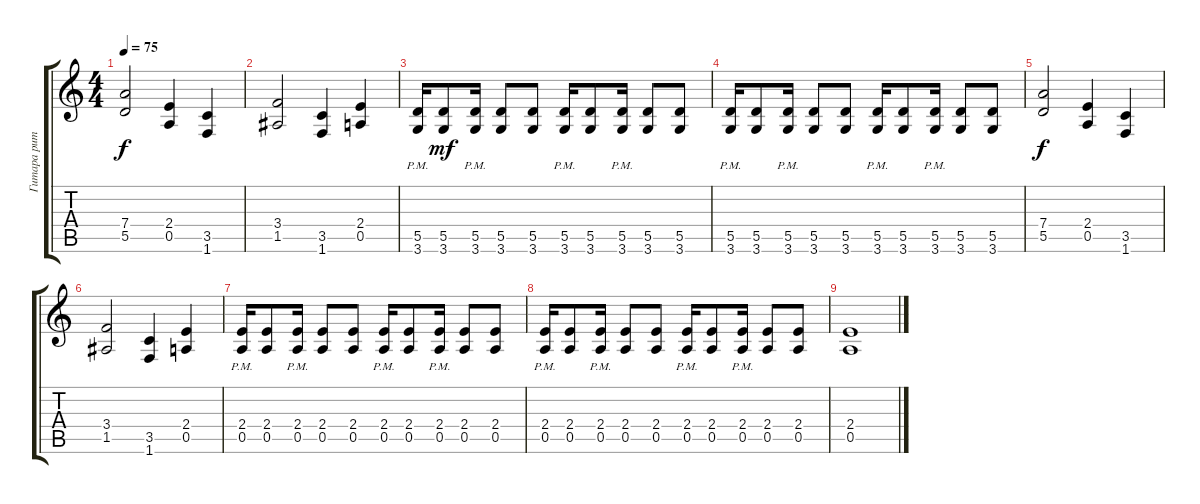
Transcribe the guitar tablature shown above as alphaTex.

\track ("Гитара ритм" "Гитара рит") {instrument distortionguitar}
\staff {score tabs}
\tuning (E4 B3 G3 D3 A2 E2) {hide}
\ts (4 4)
\tempo 75
\clef g2
\ks c
(7.4 5.5).2{dy f} (2.4 0.5).4 (3.5 1.6).4 |
(3.4 1.5).2 (3.5 1.6).4 (2.4 0.5).4 |
(5.5{pm} 3.6{pm}).16 (5.5 3.6).8{dy mf} (5.5{pm} 3.6{pm}).16 (5.5 3.6).8 (5.5 3.6).8 (5.5{pm} 3.6{pm}).16 (5.5 3.6).8 (5.5{pm} 3.6{pm}).16 (5.5 3.6).8 (5.5 3.6).8 |
(5.5{pm} 3.6{pm}).16 (5.5 3.6).8 (5.5{pm} 3.6{pm}).16 (5.5 3.6).8 (5.5 3.6).8 (5.5{pm} 3.6{pm}).16 (5.5 3.6).8 (5.5{pm} 3.6{pm}).16 (5.5 3.6).8 (5.5 3.6).8 |
(7.4 5.5).2{dy f} (2.4 0.5).4 (3.5 1.6).4 |
(3.4 1.5).2 (3.5 1.6).4 (2.4 0.5).4 |
(2.4{pm} 0.5{pm}).16 (2.4 0.5).8 (2.4{pm} 0.5{pm}).16 (2.4 0.5).8 (2.4 0.5).8 (2.4{pm} 0.5{pm}).16 (2.4 0.5).8 (2.4{pm} 0.5{pm}).16 (2.4 0.5).8 (2.4 0.5).8 |
(2.4{pm} 0.5{pm}).16 (2.4 0.5).8 (2.4{pm} 0.5{pm}).16 (2.4 0.5).8 (2.4 0.5).8 (2.4{pm} 0.5{pm}).16 (2.4 0.5).8 (2.4{pm} 0.5{pm}).16 (2.4 0.5).8 (2.4 0.5).8 |
(2.4 0.5).1
